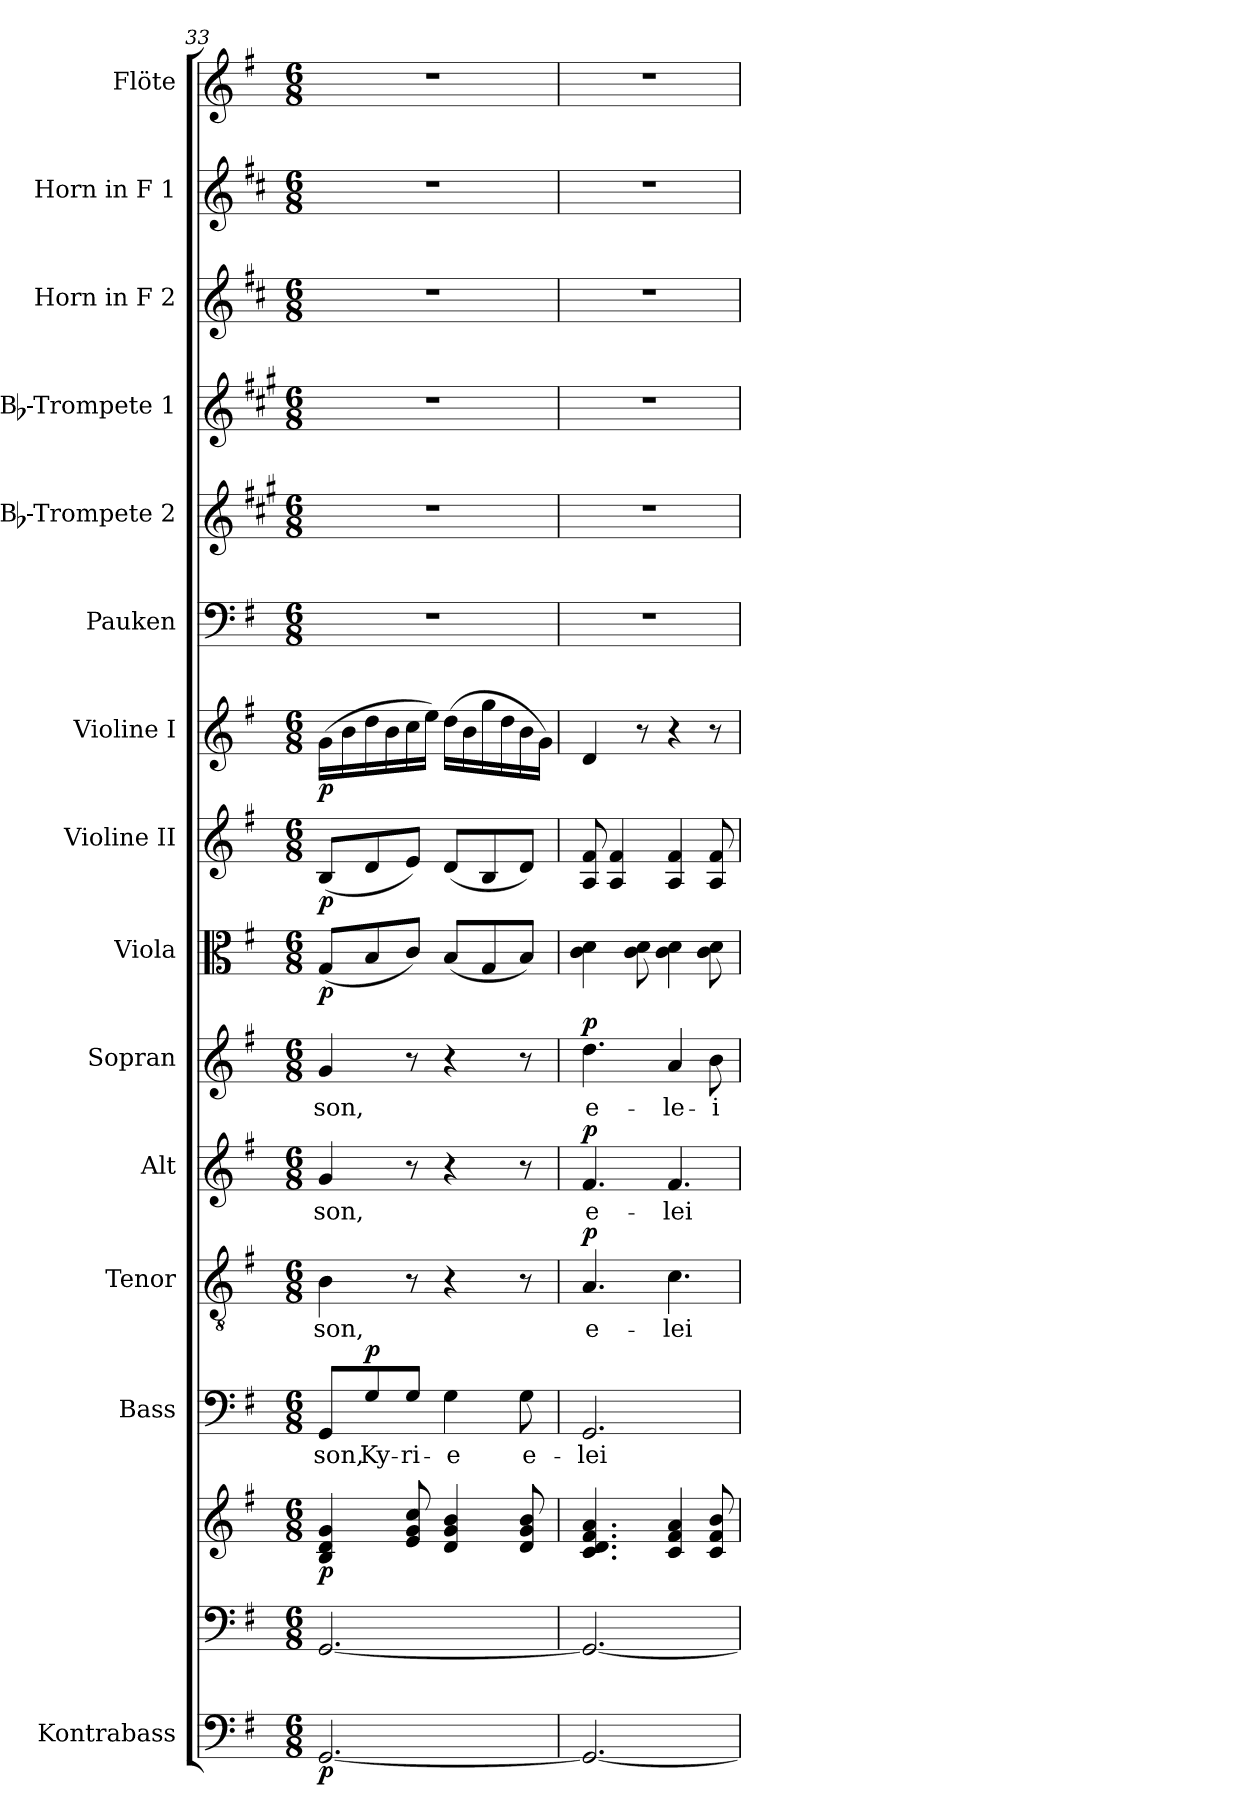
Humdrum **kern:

**kern	**dynam	**kern	**kern	**dynam	**kern	**text	**dynam	**kern	**text	**dynam	**kern	**text	**dynam	**kern	**text	**dynam	**kern	**dynam	**kern	**dynam	**kern	**dynam	**kern	**kern	**kern	**kern	**kern	**kern
*part15	*part15	*part14	*part14	*part14	*part13	*part13	*part13	*part12	*part12	*part12	*part11	*part11	*part11	*part10	*part10	*part10	*part9	*part9	*part8	*part8	*part7	*part7	*part6	*part5	*part4	*part3	*part2	*part1
*staff16	*staff16	*staff15	*staff14	*staff14/15	*staff13	*staff13	*staff13	*staff12	*staff12	*staff12	*staff11	*staff11	*staff11	*staff10	*staff10	*staff10	*staff9	*staff9	*staff8	*staff8	*staff7	*staff7	*staff6	*staff5	*staff4	*staff3	*staff2	*staff1
*I"Kontrabass	*	*	*	*	*I"Bass	*	*	*I"Tenor	*	*	*I"Alt	*	*	*I"Sopran	*	*	*I"Viola	*	*I"Violine II	*	*I"Violine I	*	*I"Pauken	*I"Bb-Trompete 2	*I"Bb-Trompete 1	*I"Horn in F 2	*I"Horn in F 1	*I"Flöte
*I'Kb.	*	*	*	*	*I'B.	*	*	*I'T.	*	*	*I'A.	*	*	*I'S.	*	*	*I'Vla.	*	*I'Vl. II	*	*I'Vl. I	*	*I'Pk.	*I'Bb Trp. 2	*I'Bb Trp. 1	*	*	*I'Fl.
*clefF4	*	*clefF4	*clefG2	*	*clefF4	*	*	*clefGv2	*	*	*clefG2	*	*	*clefG2	*	*	*clefC3	*	*clefG2	*	*clefG2	*	*clefF4	*clefG2	*clefG2	*clefG2	*clefG2	*clefG2
*ITrd7c12	*	*	*	*	*	*	*	*	*	*	*	*	*	*	*	*	*	*	*	*	*	*	*	*ITrd1c2	*ITrd1c2	*ITrd4c7	*ITrd4c7	*
*k[f#]	*	*k[f#]	*k[f#]	*	*k[f#]	*	*	*k[f#]	*	*	*k[f#]	*	*	*k[f#]	*	*	*k[f#]	*	*k[f#]	*	*k[f#]	*	*k[f#]	*k[f#]	*k[f#]	*k[f#]	*k[f#]	*k[f#]
*G:	*	*G:	*G:	*	*G:	*	*	*G:	*	*	*G:	*	*	*G:	*	*	*G:	*	*G:	*	*G:	*	*G:	*G:	*G:	*G:	*G:	*G:
*M6/8	*	*M6/8	*M6/8	*	*M6/8	*	*	*M6/8	*	*	*M6/8	*	*	*M6/8	*	*	*M6/8	*	*M6/8	*	*M6/8	*	*M6/8	*M6/8	*M6/8	*M6/8	*M6/8	*M6/8
=33	=33	=33	=33	=33	=33	=33	=33	=33	=33	=33	=33	=33	=33	=33	=33	=33	=33	=33	=33	=33	=33	=33	=33	=33	=33	=33	=33	=33
!	!LO:DY:b	!	!	!LO:DY:b	!	!LO:LY:b	!	!	!LO:LY:b	!	!	!LO:LY:b	!	!	!LO:LY:b	!	!	!LO:DY:b	!	!LO:DY:b	!	!LO:DY:b	!	!	!	!	!	!
[2.GGG/	p	[2.GG/	4B/ 4d/ 4g/	p	8GG/L	-son,	.	4B\	-son,	.	4g/	-son,	.	4g/	-son,	.	(<8G/L	p	(<8B/L	p	(>16g\LL	p	2.r	2.r	2.r	2.r	2.r	2.r
.	.	.	.	.	.	.	.	.	.	.	.	.	.	.	.	.	.	.	.	.	16b\	.	.	.	.	.	.	.
!	!	!	!	!	!	!LO:LY:b	!LO:DY:a	!	!	!	!	!	!	!	!	!	!	!	!	!	!	!	!	!	!	!	!	!
.	.	.	.	.	8G/	Ky-	p	.	.	.	.	.	.	.	.	.	8B/	.	8d/	.	16dd\	.	.	.	.	.	.	.
.	.	.	.	.	.	.	.	.	.	.	.	.	.	.	.	.	.	.	.	.	16b\	.	.	.	.	.	.	.
!	!	!	!	!	!	!LO:LY:b	!	!	!	!	!	!	!	!	!	!	!	!	!	!	!	!	!	!	!	!	!	!
.	.	.	8e/ 8g/ 8cc/	.	8G/J	-ri-	.	8r	.	.	8r	.	.	8r	.	.	8c/J)	.	8e/J)	.	16cc\	.	.	.	.	.	.	.
.	.	.	.	.	.	.	.	.	.	.	.	.	.	.	.	.	.	.	.	.	16ee\JJ)	.	.	.	.	.	.	.
!	!	!	!	!	!	!LO:LY:b	!	!	!	!	!	!	!	!	!	!	!	!	!	!	!	!	!	!	!	!	!	!
.	.	.	4d/ 4g/ 4b/	.	4G\	-e	.	4r	.	.	4r	.	.	4r	.	.	(<8B/L	.	(<8d/L	.	(>16dd\LL	.	.	.	.	.	.	.
.	.	.	.	.	.	.	.	.	.	.	.	.	.	.	.	.	.	.	.	.	16b\	.	.	.	.	.	.	.
.	.	.	.	.	.	.	.	.	.	.	.	.	.	.	.	.	8G/	.	8B/	.	16gg\	.	.	.	.	.	.	.
.	.	.	.	.	.	.	.	.	.	.	.	.	.	.	.	.	.	.	.	.	16dd\	.	.	.	.	.	.	.
!	!	!	!	!	!	!LO:LY:b	!	!	!	!	!	!	!	!	!	!	!	!	!	!	!	!	!	!	!	!	!	!
.	.	.	8d/ 8g/ 8b/	.	8G\	e-	.	8r	.	.	8r	.	.	8r	.	.	8B/J)	.	8d/J)	.	16b\	.	.	.	.	.	.	.
.	.	.	.	.	.	.	.	.	.	.	.	.	.	.	.	.	.	.	.	.	16g\JJ)	.	.	.	.	.	.	.
=34	=34	=34	=34	=34	=34	=34	=34	=34	=34	=34	=34	=34	=34	=34	=34	=34	=34	=34	=34	=34	=34	=34	=34	=34	=34	=34	=34	=34
!	!	!	!	!	!	!LO:LY:b	!	!	!LO:LY:b	!LO:DY:a	!	!LO:LY:b	!LO:DY:a	!	!LO:LY:b	!LO:DY:a	!	!	!	!	!	!	!	!	!	!	!	!
2.GGG/_	.	2.GG/_	4.c/ 4.d/ 4.f#/ 4.a/	.	2.GG/	-lei-	.	4.A/	e-	p	4.f#/	e-	p	4.dd\	e-	p	4c\ 4d\	.	8A/ 8f#/	.	4d/	.	2.r	2.r	2.r	2.r	2.r	2.r
.	.	.	.	.	.	.	.	.	.	.	.	.	.	.	.	.	.	.	4A/ 4f#/	.	.	.	.	.	.	.	.	.
.	.	.	.	.	.	.	.	.	.	.	.	.	.	.	.	.	8c\ 8d\	.	.	.	8r	.	.	.	.	.	.	.
!	!	!	!	!	!	!	!	!	!LO:LY:b	!	!	!LO:LY:b	!	!	!LO:LY:b	!	!	!	!	!	!	!	!	!	!	!	!	!
.	.	.	4c/ 4f#/ 4a/	.	.	.	.	4.c\	-lei-	.	4.f#/	-lei-	.	4a/	-le-	.	4c\ 4d\	.	4A/ 4f#/	.	4r	.	.	.	.	.	.	.
!	!	!	!	!	!	!	!	!	!	!	!	!	!	!	!LO:LY:b	!	!	!	!	!	!	!	!	!	!	!	!	!
.	.	.	8c/ 8f#/ 8b/	.	.	.	.	.	.	.	.	.	.	8b\	-i-	.	8c\ 8d\	.	8A/ 8f#/	.	8r	.	.	.	.	.	.	.
=	=	=	=	=	=	=	=	=	=	=	=	=	=	=	=	=	=	=	=	=	=	=	=	=	=	=	=	=
*-	*-	*-	*-	*-	*-	*-	*-	*-	*-	*-	*-	*-	*-	*-	*-	*-	*-	*-	*-	*-	*-	*-	*-	*-	*-	*-	*-	*-
